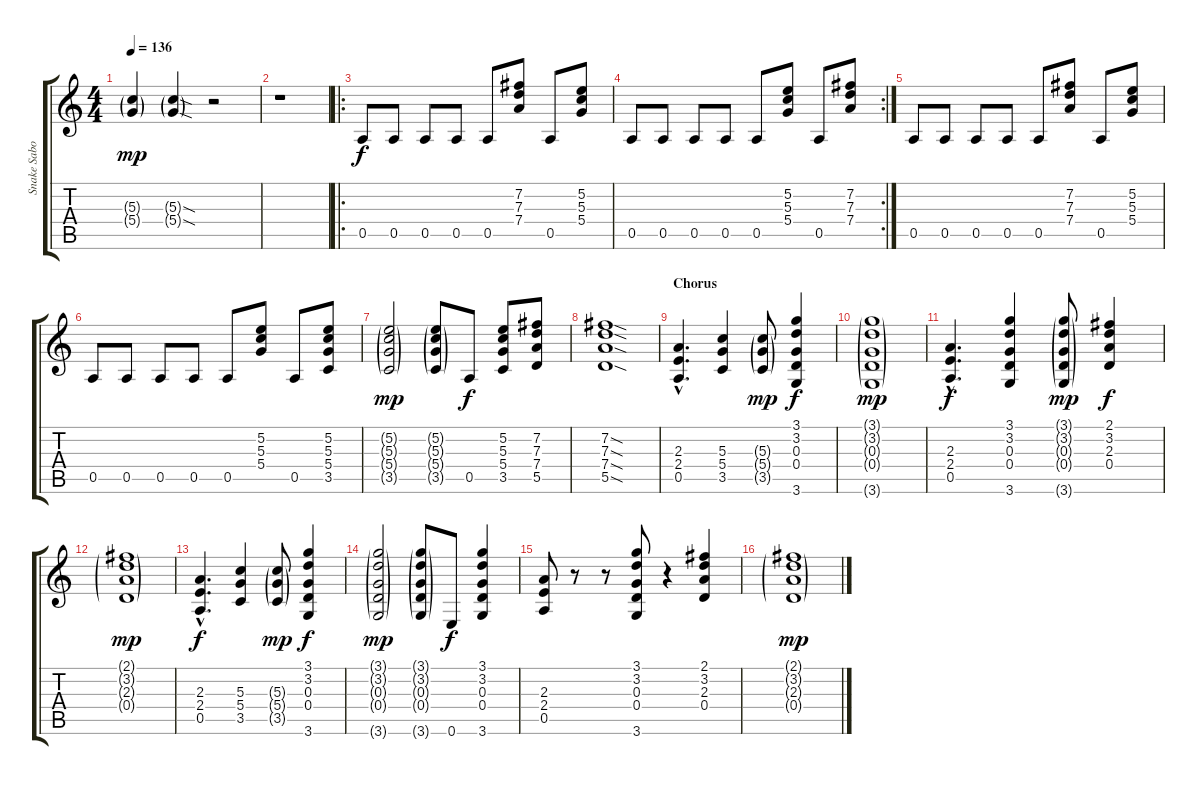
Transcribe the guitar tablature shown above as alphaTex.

\track ("Snake Sabo" "Snake Sabo") {instrument distortionguitar}
\staff {score tabs}
\tuning (E4 B3 G3 D3 A2 E2) {hide}
\ts (4 4)
\tempo 136
\clef g2
\ks c
(5.3{g} 5.4{g}).4{dy mp} (5.3{sod g} 5.4{sod g}).4 r.2 |
r.1 |
\ro
0.5.8{dy f} 0.5.8 0.5.8 0.5.8 0.5.8 (7.2 7.3 7.4).8 0.5.8 (5.2 5.3 5.4).8 |
\rc 2
0.5.8 0.5.8 0.5.8 0.5.8 0.5.8 (5.2 5.3 5.4).8 0.5.8 (7.2 7.3 7.4).8 |
0.5.8 0.5.8 0.5.8 0.5.8 0.5.8 (7.2 7.3 7.4).8 0.5.8 (5.2 5.3 5.4).8 |
0.5.8 0.5.8 0.5.8 0.5.8 0.5.8 (5.2 5.3 5.4).8 0.5.8 (5.2 5.3 5.4 3.5).8 |
(5.2{g} 5.3{g} 5.4{g} 3.5{g}).2{dy mp} (5.2{g} 5.3{g} 5.4{g} 3.5{g}).8 0.5.8{dy f} (5.2 5.3 5.4 3.5).8 (7.2 7.3 7.4 5.5).8 |
(7.2{sod} 7.3{sod} 7.4{sod} 5.5{sod}).1 |
\section ("" "Chorus")
(2.3{hac} 2.4{hac} 0.5{hac}).4{d} (5.3 5.4 3.5).4 (5.3{g} 5.4{g} 3.5{g}).8{dy mp} (3.1 3.2 0.3 0.4 3.6).4{dy f} |
(3.1{g} 3.2{g} 0.3{g} 0.4{g} 3.6{g}).1{dy mp} |
(2.3{hac} 2.4{hac} 0.5{hac}).4{d dy f} (3.1 3.2 0.3 0.4 3.6).4 (3.1{g} 3.2{g} 0.3{g} 0.4{g} 3.6{g}).8{dy mp} (2.1 3.2 2.3 0.4).4{dy f} |
(2.1{g} 3.2{g} 2.3{g} 0.4{g}).1{dy mp} |
(2.3{hac} 2.4{hac} 0.5{hac}).4{d dy f} (5.3 5.4 3.5).4 (5.3{g} 5.4{g} 3.5{g}).8{dy mp} (3.1 3.2 0.3 0.4 3.6).4{dy f} |
(3.1{g} 3.2{g} 0.3{g} 0.4{g} 3.6{g}).2{dy mp} (3.1{g} 3.2{g} 0.3{g} 0.4{g} 3.6{g}).8 0.6.8{dy f} (3.1 3.2 0.3 0.4 3.6).4 |
(2.3 2.4 0.5).8 r.8 r.8 (3.1 3.2 0.3 0.4 3.6).8 r.4 (2.1 3.2 2.3 0.4).4 |
(2.1{g} 3.2{g} 2.3{g} 0.4{g}).1{dy mp}
